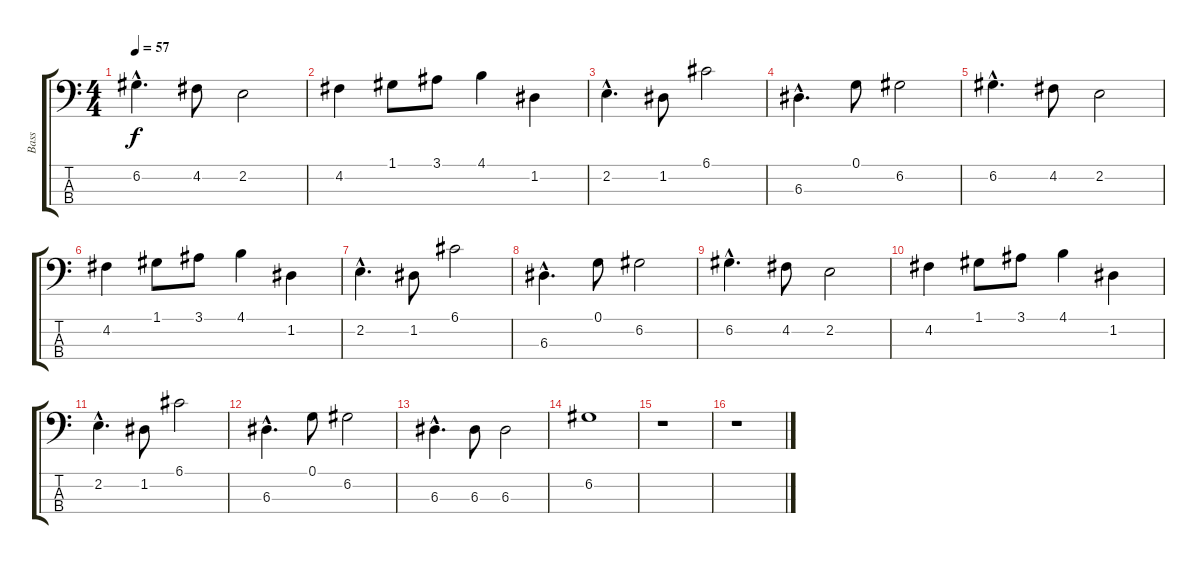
\track ("Bass" "Bass") {instrument electricbassfinger}
\staff {score tabs}
\tuning (G2 D2 A1 E1) {hide}
\ts (4 4)
\tempo 57
\clef f4
\ks c
6.2{hac}.4{d dy f} 4.2.8 2.2.2 |
4.2.4 1.1.8 3.1.8 4.1.4 1.2.4 |
2.2{hac}.4{d} 1.2.8 6.1.2 |
6.3{hac}.4{d} 0.1.8 6.2.2 |
6.2{hac}.4{d} 4.2.8 2.2.2 |
4.2.4 1.1.8 3.1.8 4.1.4 1.2.4 |
2.2{hac}.4{d} 1.2.8 6.1.2 |
6.3{hac}.4{d} 0.1.8 6.2.2 |
6.2{hac}.4{d} 4.2.8 2.2.2 |
4.2.4 1.1.8 3.1.8 4.1.4 1.2.4 |
2.2{hac}.4{d} 1.2.8 6.1.2 |
6.3{hac}.4{d} 0.1.8 6.2.2 |
6.3{hac}.4{d} 6.3.8 6.3.2 |
6.2.1 |
r.1 |
r.1
